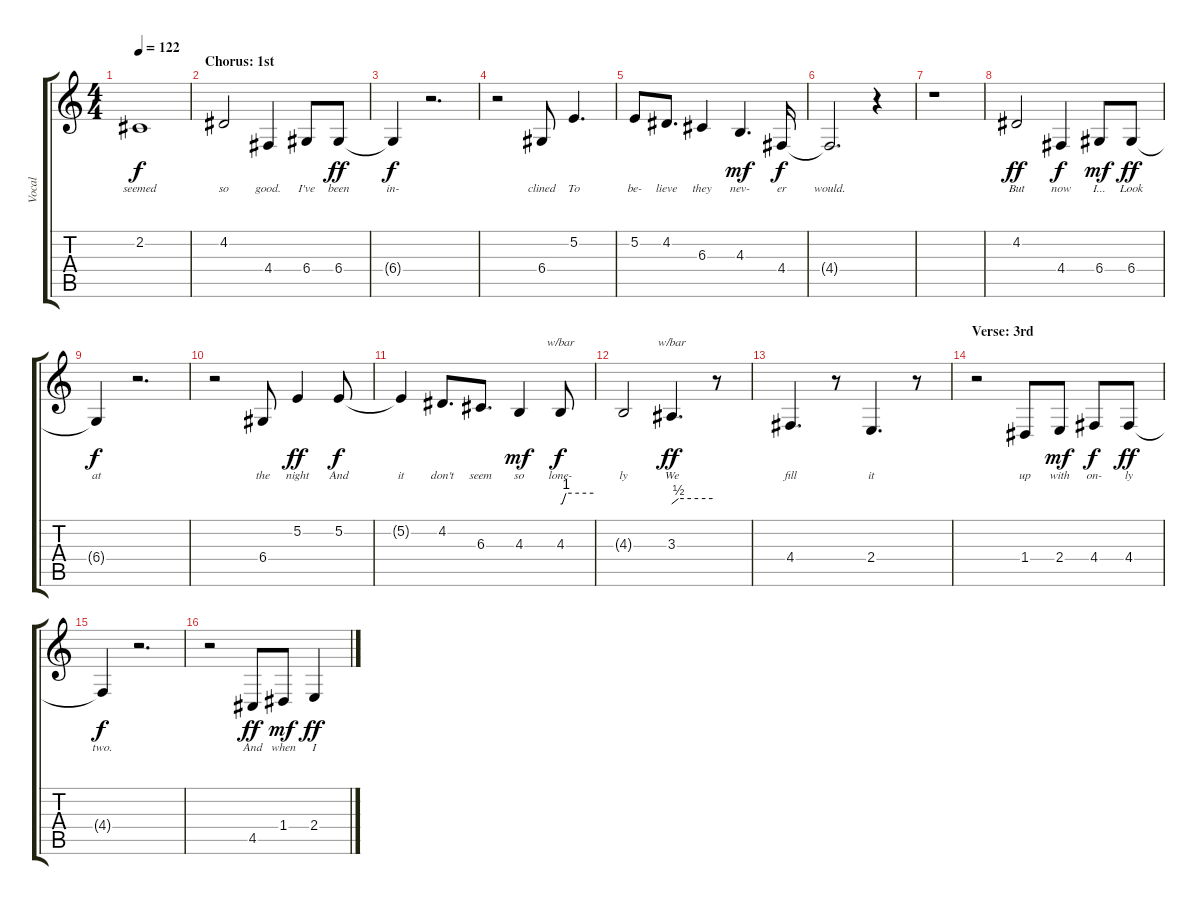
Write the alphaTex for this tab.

\track ("Vocal" "Vocal") {instrument acousticgrandpiano}
\staff {score tabs}
\tuning (E4 B3 G3 D3 A2 E2) {hide}
\ts (4 4)
\tempo 122
\clef g2
\ks c
2.2{t}.1{lyrics (0 "seemed") lyrics (1 "") lyrics (2 "") lyrics (3 "") lyrics (4 "") dy f} |
\section ("" "Chorus: 1st")
4.2.2{lyrics (0 "so") lyrics (1 "") lyrics (2 "") lyrics (3 "") lyrics (4 "") instrument distortionguitar} 4.4.4{lyrics (0 "good.") lyrics (1 "") lyrics (2 "") lyrics (3 "") lyrics (4 "")} 6.4.8{lyrics (0 "I've") lyrics (1 "") lyrics (2 "") lyrics (3 "") lyrics (4 "")} 6.4.8{lyrics (0 "been") lyrics (1 "") lyrics (2 "") lyrics (3 "") lyrics (4 "") dy ff} |
6.4{t}.4{lyrics (0 "in-") lyrics (1 "") lyrics (2 "") lyrics (3 "") lyrics (4 "") dy f} r.2{d} |
r.2 6.4.8{lyrics (0 "clined") lyrics (1 "") lyrics (2 "") lyrics (3 "") lyrics (4 "")} 5.2.4{d lyrics (0 "To") lyrics (1 "") lyrics (2 "") lyrics (3 "") lyrics (4 "")} |
5.2.8{lyrics (0 "be-") lyrics (1 "") lyrics (2 "") lyrics (3 "") lyrics (4 "")} 4.2.8{d lyrics (0 "lieve") lyrics (1 "") lyrics (2 "") lyrics (3 "") lyrics (4 "")} 6.3.4{lyrics (0 "they") lyrics (1 "") lyrics (2 "") lyrics (3 "") lyrics (4 "")} 4.3.4{d lyrics (0 "nev-") lyrics (1 "") lyrics (2 "") lyrics (3 "") lyrics (4 "") dy mf} 4.4.16{lyrics (0 "er") lyrics (1 "") lyrics (2 "") lyrics (3 "") lyrics (4 "") dy f} |
4.4{t}.2{d lyrics (0 "would.") lyrics (1 "") lyrics (2 "") lyrics (3 "") lyrics (4 "")} r.4 |
r.1 |
4.2.2{lyrics (0 "But") lyrics (1 "") lyrics (2 "") lyrics (3 "") lyrics (4 "") dy ff} 4.4.4{lyrics (0 "now") lyrics (1 "") lyrics (2 "") lyrics (3 "") lyrics (4 "") dy f} 6.4.8{lyrics (0 "I...") lyrics (1 "") lyrics (2 "") lyrics (3 "") lyrics (4 "") dy mf} 6.4.8{lyrics (0 "Look") lyrics (1 "") lyrics (2 "") lyrics (3 "") lyrics (4 "") dy ff} |
6.4{t}.4{lyrics (0 "at") lyrics (1 "") lyrics (2 "") lyrics (3 "") lyrics (4 "") dy f} r.2{d} |
r.2 6.4.8{lyrics (0 "the") lyrics (1 "") lyrics (2 "") lyrics (3 "") lyrics (4 "")} 5.2.4{lyrics (0 "night") lyrics (1 "") lyrics (2 "") lyrics (3 "") lyrics (4 "") dy ff} 5.2.8{lyrics (0 "And") lyrics (1 "") lyrics (2 "") lyrics (3 "") lyrics (4 "") dy f} |
5.2{t}.4{lyrics (0 "it") lyrics (1 "") lyrics (2 "") lyrics (3 "") lyrics (4 "")} 4.2.8{d lyrics (0 "don't") lyrics (1 "") lyrics (2 "") lyrics (3 "") lyrics (4 "")} 6.3.8{d lyrics (0 "seem") lyrics (1 "") lyrics (2 "") lyrics (3 "") lyrics (4 "")} 4.3.4{lyrics (0 "so") lyrics (1 "") lyrics (2 "") lyrics (3 "") lyrics (4 "") dy mf} 4.3.8{tbe (custom default 0 0 3 0 10 4 60 4) lyrics (0 "lone-") lyrics (1 "") lyrics (2 "") lyrics (3 "") lyrics (4 "") dy f} |
4.3{t}.2{lyrics (0 "ly") lyrics (1 "") lyrics (2 "") lyrics (3 "") lyrics (4 "")} 3.3.4{d tbe (custom default 0 0 10 2 60 2) lyrics (0 "We") lyrics (1 "") lyrics (2 "") lyrics (3 "") lyrics (4 "") dy ff instrument brightacousticpiano} r.8 |
4.4.4{d lyrics (0 "fill") lyrics (1 "") lyrics (2 "") lyrics (3 "") lyrics (4 "")} r.8 2.4.4{d lyrics (0 "it") lyrics (1 "") lyrics (2 "") lyrics (3 "") lyrics (4 "")} r.8 |
\section ("" "Verse: 3rd")
r.2 1.4.8{lyrics (0 "up") lyrics (1 "") lyrics (2 "") lyrics (3 "") lyrics (4 "") volume 14} 2.4.8{lyrics (0 "with") lyrics (1 "") lyrics (2 "") lyrics (3 "") lyrics (4 "") dy mf} 4.4.8{lyrics (0 "on-") lyrics (1 "") lyrics (2 "") lyrics (3 "") lyrics (4 "") dy f} 4.4.8{lyrics (0 "ly") lyrics (1 "") lyrics (2 "") lyrics (3 "") lyrics (4 "") dy ff} |
4.4{t}.4{lyrics (0 "two.") lyrics (1 "") lyrics (2 "") lyrics (3 "") lyrics (4 "") dy f} r.2{d} |
r.2 4.5.8{lyrics (0 "And") lyrics (1 "") lyrics (2 "") lyrics (3 "") lyrics (4 "") dy ff} 1.4.8{lyrics (0 "when") lyrics (1 "") lyrics (2 "") lyrics (3 "") lyrics (4 "") dy mf} 2.4.4{lyrics (0 "I") lyrics (1 "") lyrics (2 "") lyrics (3 "") lyrics (4 "") dy ff}
